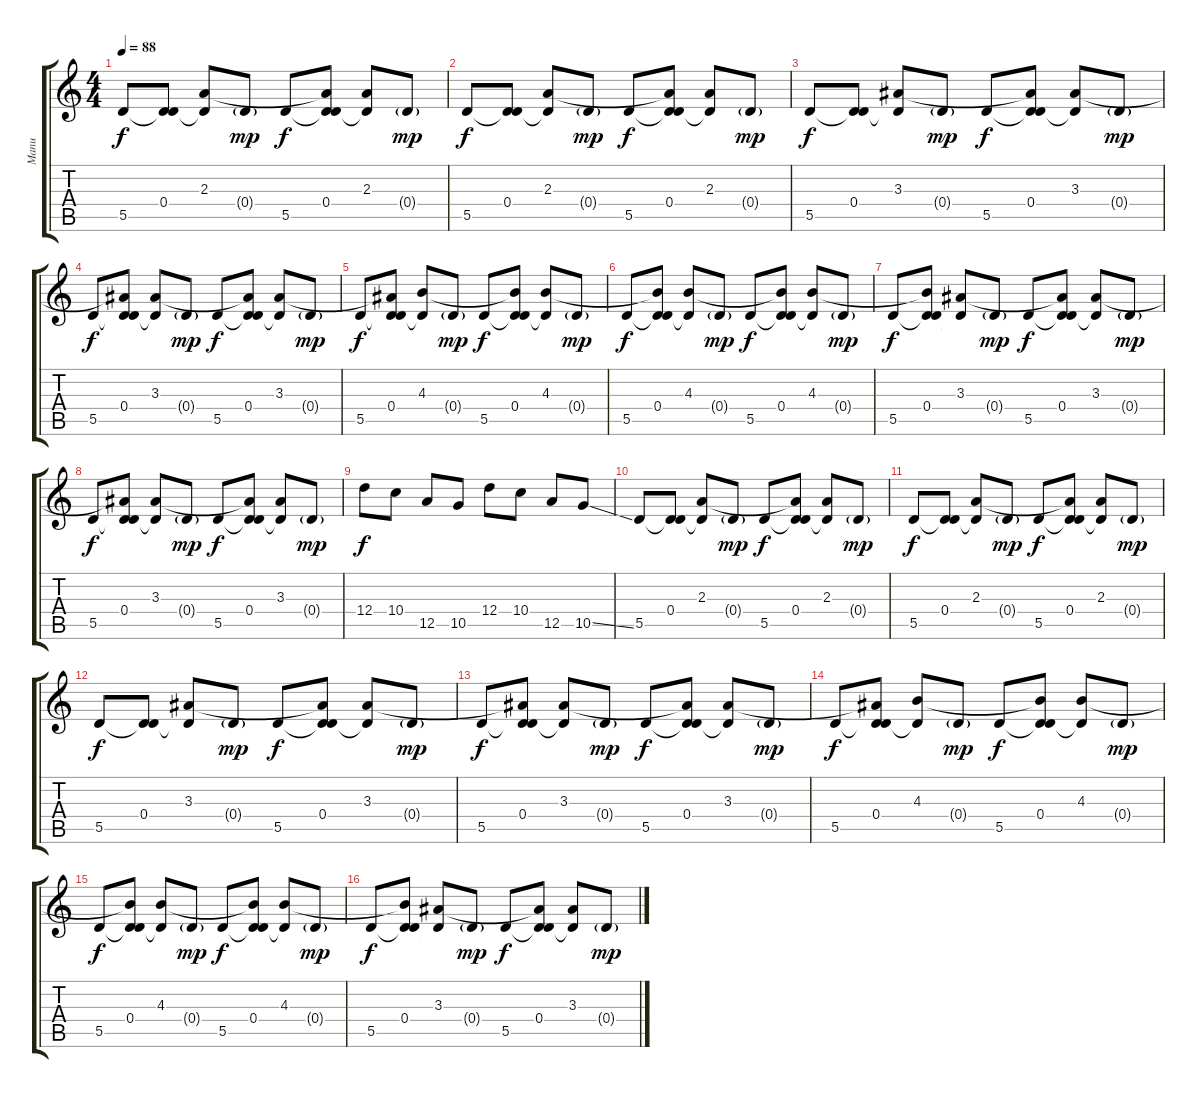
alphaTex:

\track ("Manu" "Manu") {instrument acousticguitarnylon}
\staff {score tabs}
\tuning (E4 B3 G3 D3 A2 E2) {hide}
\ts (4 4)
\tempo 88
\clef g2
\ks c
5.5.8{dy f} (0.4 5.5{t}).8 (2.3 0.4{t}).8 0.4{g}.8{dy mp} 5.5.8{dy f} (2.3{t} 0.4 5.5{t}).8 (2.3 0.4{t}).8 0.4{g}.8{dy mp} |
5.5.8{dy f} (0.4 5.5{t}).8 (2.3 0.4{t}).8 0.4{g}.8{dy mp} 5.5.8{dy f} (2.3{t} 0.4 5.5{t}).8 (2.3 0.4{t}).8 0.4{g}.8{dy mp} |
5.5.8{dy f} (0.4 5.5{t}).8 (3.3 0.4{t}).8 0.4{g}.8{dy mp} 5.5.8{dy f} (3.3{t} 0.4 5.5{t}).8 (3.3 0.4{t}).8 0.4{g}.8{dy mp} |
5.5.8{dy f} (3.3{t} 0.4 5.5{t}).8 (3.3 0.4{t}).8 0.4{g}.8{dy mp} 5.5.8{dy f} (3.3{t} 0.4 5.5{t}).8 (3.3 0.4{t}).8 0.4{g}.8{dy mp} |
5.5.8{dy f} (3.3{t} 0.4 5.5{t}).8 (4.3 0.4{t}).8 0.4{g}.8{dy mp} 5.5.8{dy f} (4.3{t} 0.4 5.5{t}).8 (4.3 0.4{t}).8 0.4{g}.8{dy mp} |
5.5.8{dy f} (4.3{t} 0.4 5.5{t}).8 (4.3 0.4{t}).8 0.4{g}.8{dy mp} 5.5.8{dy f} (4.3{t} 0.4 5.5{t}).8 (4.3 0.4{t}).8 0.4{g}.8{dy mp} |
5.5.8{dy f} (4.3{t} 0.4 5.5{t}).8 (3.3 0.4{t}).8 0.4{g}.8{dy mp} 5.5.8{dy f} (3.3{t} 0.4 5.5{t}).8 (3.3 0.4{t}).8 0.4{g}.8{dy mp} |
5.5.8{dy f} (3.3{t} 0.4 5.5{t}).8 (3.3 0.4{t}).8 0.4{g}.8{dy mp} 5.5.8{dy f} (3.3{t} 0.4 5.5{t}).8 (3.3 0.4{t}).8 0.4{g}.8{dy mp} |
12.4.8{dy f} 10.4.8 12.5.8 10.5.8 12.4.8 10.4.8 12.5.8 10.5{ss}.8 |
5.5.8 (0.4 5.5{t}).8 (2.3 0.4{t}).8 0.4{g}.8{dy mp} 5.5.8{dy f} (2.3{t} 0.4 5.5{t}).8 (2.3 0.4{t}).8 0.4{g}.8{dy mp} |
5.5.8{dy f} (0.4 5.5{t}).8 (2.3 0.4{t}).8 0.4{g}.8{dy mp} 5.5.8{dy f} (2.3{t} 0.4 5.5{t}).8 (2.3 0.4{t}).8 0.4{g}.8{dy mp} |
5.5.8{dy f} (0.4 5.5{t}).8 (3.3 0.4{t}).8 0.4{g}.8{dy mp} 5.5.8{dy f} (3.3{t} 0.4 5.5{t}).8 (3.3 0.4{t}).8 0.4{g}.8{dy mp} |
5.5.8{dy f} (3.3{t} 0.4 5.5{t}).8 (3.3 0.4{t}).8 0.4{g}.8{dy mp} 5.5.8{dy f} (3.3{t} 0.4 5.5{t}).8 (3.3 0.4{t}).8 0.4{g}.8{dy mp} |
5.5.8{dy f} (3.3{t} 0.4 5.5{t}).8 (4.3 0.4{t}).8 0.4{g}.8{dy mp} 5.5.8{dy f} (4.3{t} 0.4 5.5{t}).8 (4.3 0.4{t}).8 0.4{g}.8{dy mp} |
5.5.8{dy f} (4.3{t} 0.4 5.5{t}).8 (4.3 0.4{t}).8 0.4{g}.8{dy mp} 5.5.8{dy f} (4.3{t} 0.4 5.5{t}).8 (4.3 0.4{t}).8 0.4{g}.8{dy mp} |
5.5.8{dy f} (4.3{t} 0.4 5.5{t}).8 (3.3 0.4{t}).8 0.4{g}.8{dy mp} 5.5.8{dy f} (3.3{t} 0.4 5.5{t}).8 (3.3 0.4{t}).8 0.4{g}.8{dy mp}
